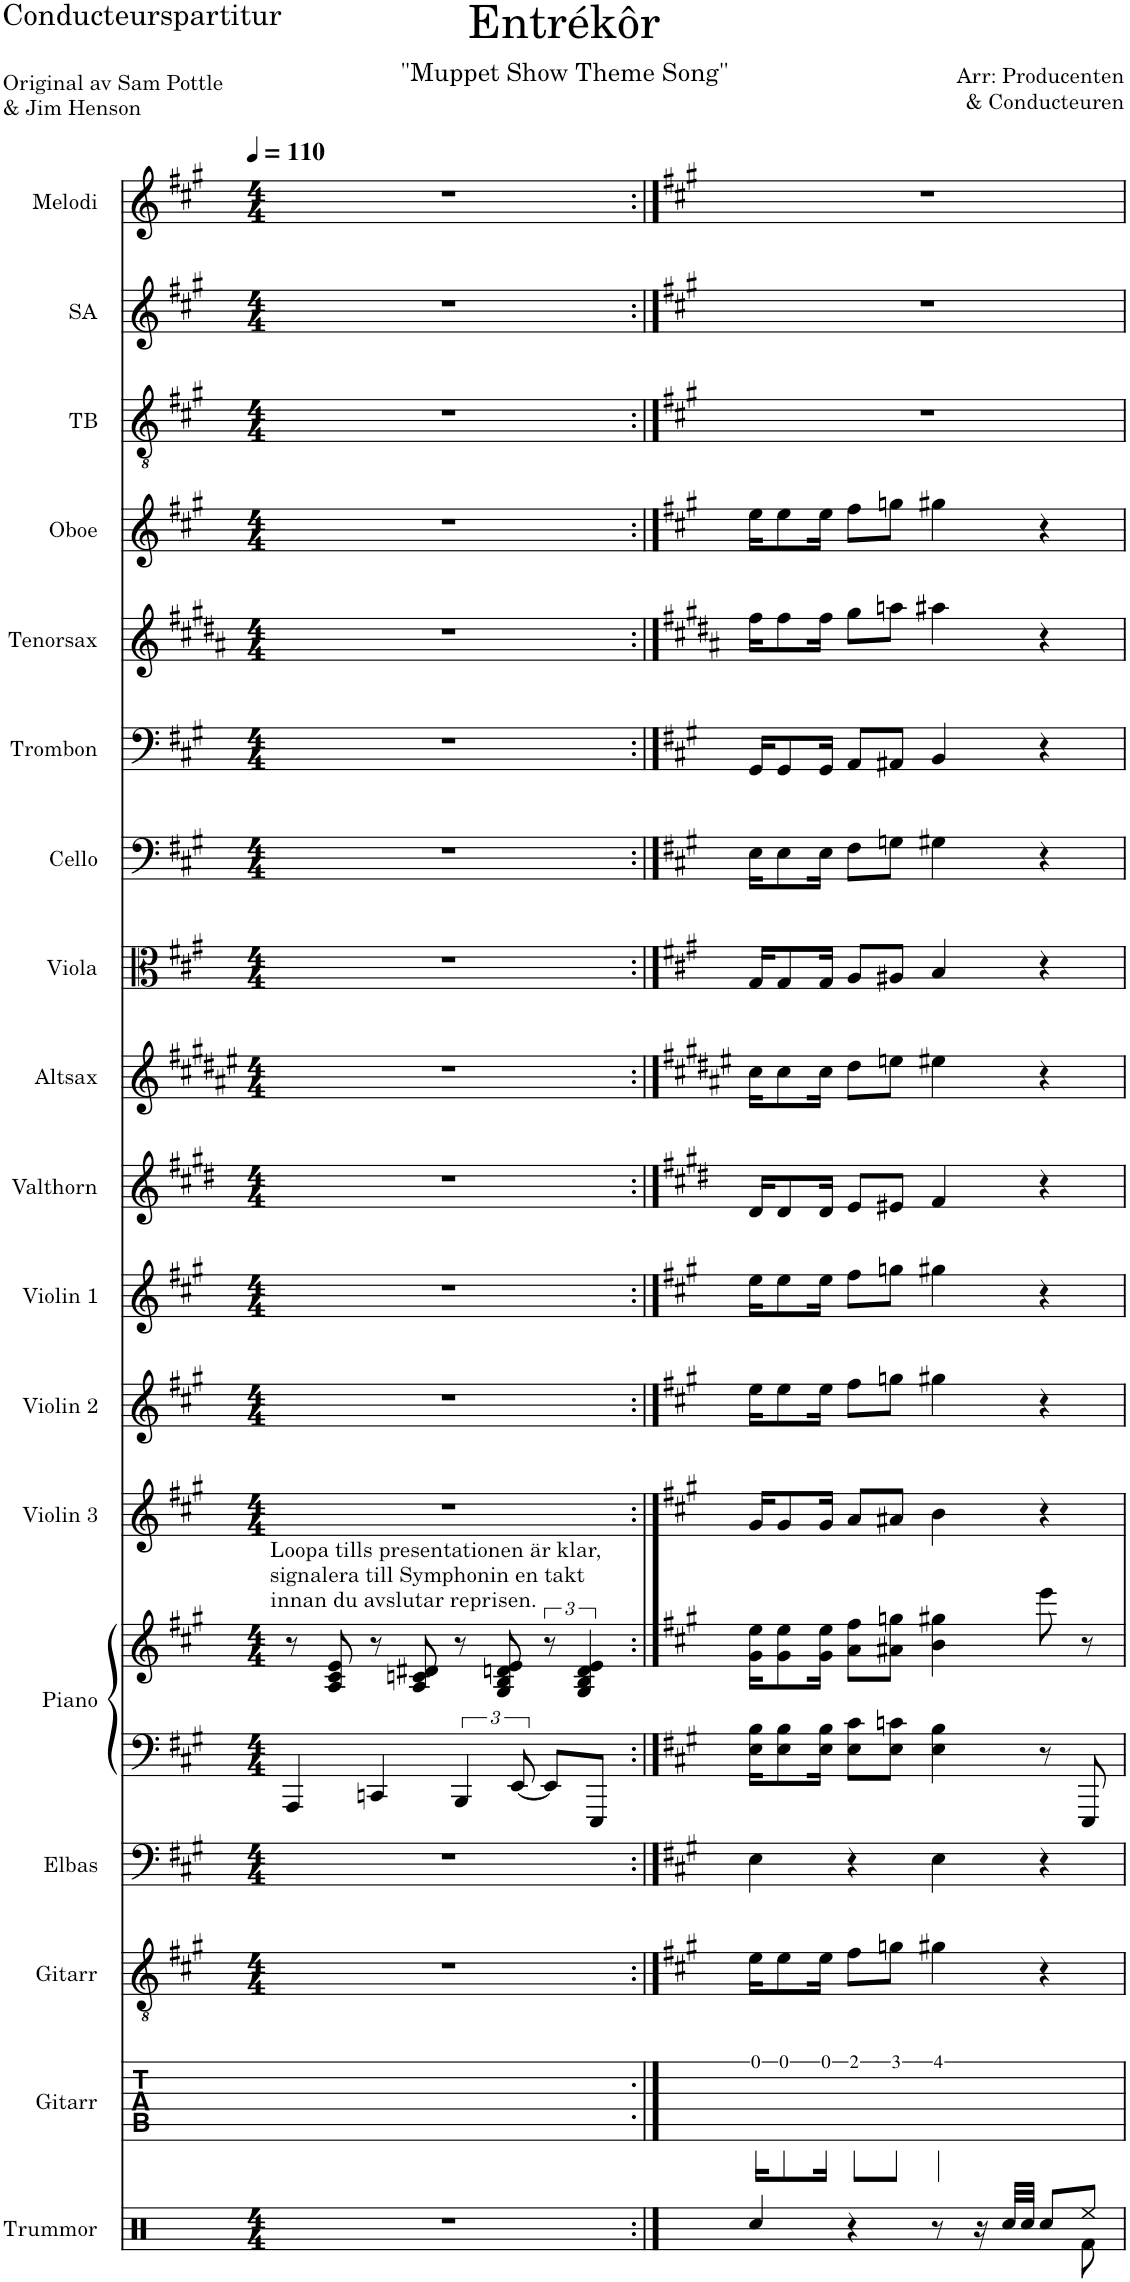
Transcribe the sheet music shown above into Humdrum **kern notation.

**kern	**kern	**kern	**kern	**kern	**kern	**kern	**kern	**kern	**kern	**kern	**kern	**kern	**kern	**kern	**kern	**kern	**kern	**kern
*part18	*part17	*part16	*part15	*part14	*part14	*part13	*part12	*part11	*part10	*part9	*part8	*part7	*part6	*part5	*part4	*part3	*part2	*part1
*staff19	*staff18	*staff17	*staff16	*staff15	*staff14	*staff13	*staff12	*staff11	*staff10	*staff9	*staff8	*staff7	*staff6	*staff5	*staff4	*staff3	*staff2	*staff1
*I"Trummor	*I"Gitarr	*I"Gitarr	*I"Elbas	*I"Piano	*	*I"Violin 3	*I"Violin 2	*I"Violin 1	*I"Valthorn	*I"Altsax	*I"Viola	*I"Cello	*I"Trombon	*I"Tenorsax	*I"Oboe	*I"TB	*I"SA	*I"Melodi
*I'Tr.	*I'Gtr.	*I'Gtr.	*I'Elb.	*I'Pno.	*	*I'V3	*I'V2	*I'V1	*	*I'A. Sax.	*I'Vla.	*I'Cel.	*I'Tbn.	*I'T. Sax.	*I'Ob.	*I'TB	*I'SA	*I'M.
*	*stria6	*	*	*	*	*	*	*	*	*	*	*	*	*	*	*	*	*
*clefX	*	*clefGv2	*clefF4	*clefF4	*clefG2	*clefG2	*clefG2	*clefG2	*clefG2	*clefG2	*clefC3	*clefF4	*clefF4	*clefG2	*clefG2	*clefGv2	*clefG2	*clefG2
*	*	*	*Trd7c12	*	*	*	*	*	*Trd4c7	*Trd5c9	*	*	*	*Trd8c14	*	*	*	*
*k[]	*k[f#c#g#]	*k[f#c#g#]	*k[f#c#g#]	*k[f#c#g#]	*k[f#c#g#]	*k[f#c#g#]	*k[f#c#g#]	*k[f#c#g#]	*k[f#c#g#d#]	*k[f#c#g#d#a#e#]	*k[f#c#g#]	*k[f#c#g#]	*k[f#c#g#]	*k[f#c#g#d#a#]	*k[f#c#g#]	*k[f#c#g#]	*k[f#c#g#]	*k[f#c#g#]
*M4/4	*M4/4	*M4/4	*M4/4	*M4/4	*M4/4	*M4/4	*M4/4	*M4/4	*M4/4	*M4/4	*M4/4	*M4/4	*M4/4	*M4/4	*M4/4	*M4/4	*M4/4	*M4/4
*MM110	*MM110	*MM110	*MM110	*MM110	*MM110	*MM110	*MM110	*MM110	*MM110	*MM110	*MM110	*MM110	*MM110	*MM110	*MM110	*MM110	*MM110	*MM110
=1	=1	=1	=1	=1	=1	=1	=1	=1	=1	=1	=1	=1	=1	=1	=1	=1	=1	=1
!	!	!	!	!	!LO:TX:a:t=Loopa tills presentationen är klar,	!	!	!	!	!	!	!	!	!	!	!	!	!
!	!	!	!	!	!LO:TX:a:t=signalera till Symphonin en takt	!	!	!	!	!	!	!	!	!	!	!	!	!
!	!	!	!	!	!LO:TX:a:t=innan du avslutar reprisen.	!	!	!	!	!	!	!	!	!	!	!	!	!
1r	1r	1r	1r	4AAA/	8r	1r	1r	1r	1r	1r	1r	1r	1r	1r	1r	1r	1r	1r
.	.	.	.	.	8A/ 8c#/ 8e/	.	.	.	.	.	.	.	.	.	.	.	.	.
.	.	.	.	4CCn/	8r	.	.	.	.	.	.	.	.	.	.	.	.	.
.	.	.	.	.	8A/ 8cn/ 8d#X/	.	.	.	.	.	.	.	.	.	.	.	.	.
.	.	.	.	6BBB/	8r	.	.	.	.	.	.	.	.	.	.	.	.	.
.	.	.	.	.	8G#/ 8B/ 8dn/ 8e/	.	.	.	.	.	.	.	.	.	.	.	.	.
.	.	.	.	[12EE/	.	.	.	.	.	.	.	.	.	.	.	.	.	.
.	.	.	.	8EE/L]	12r	.	.	.	.	.	.	.	.	.	.	.	.	.
.	.	.	.	.	6G#/ 6B/ 6d/ 6e/	.	.	.	.	.	.	.	.	.	.	.	.	.
.	.	.	.	8EEE/J	.	.	.	.	.	.	.	.	.	.	.	.	.	.
=2:|!	=2:|!	=2:|!	=2:|!	=2:|!	=2:|!	=2:|!	=2:|!	=2:|!	=2:|!	=2:|!	=2:|!	=2:|!	=2:|!	=2:|!	=2:|!	=2:|!	=2:|!	=2:|!
*	*k[f#c#g#]	*k[f#c#g#]	*k[f#c#g#]	*k[f#c#g#]	*k[f#c#g#]	*k[f#c#g#]	*k[f#c#g#]	*k[f#c#g#]	*k[f#c#g#d#]	*k[f#c#g#d#a#e#]	*k[f#c#g#]	*k[f#c#g#]	*k[f#c#g#]	*k[f#c#g#d#a#]	*k[f#c#g#]	*k[f#c#g#]	*k[f#c#g#]	*k[f#c#g#]
*^	*	*	*	*	*	*	*	*	*	*	*	*	*	*	*	*	*	*
4Rcc/	2..ryy	16e\KL	16e\KL	4E\	16E\ 16B\KL	16g#\ 16ee\KL	16g#/KL	16ee\KL	16ee\KL	16d#/KL	16cc#\KL	16G#/KL	16E\KL	16GG#/KL	16ff#\KL	16ee\KL	1r	1r	1r
.	.	8e\	8e\	.	8E\ 8B\	8g#\ 8ee\	8g#/	8ee\	8ee\	8d#/	8cc#\	8G#/	8E\	8GG#/	8ff#\	8ee\	.	.	.
.	.	16e\Jk	16e\Jk	.	16E\ 16B\Jk	16g#\ 16ee\Jk	16g#/Jk	16ee\Jk	16ee\Jk	16d#/Jk	16cc#\Jk	16G#/Jk	16E\Jk	16GG#/Jk	16ff#\Jk	16ee\Jk	.	.	.
4r	.	8f#\L	8f#\L	4r	8E\ 8c#\L	8a\ 8ff#\L	8a/L	8ff#\L	8ff#\L	8e/L	8dd#\L	8A/L	8F#\L	8AA/L	8gg#\L	8ff#\L	.	.	.
.	.	8gn\J	8gn\J	.	8E\ 8cn\J	8a#X\ 8ggn\J	8a#X/J	8ggn\J	8ggn\J	8e#X/J	8een\J	8A#X/J	8Gn\J	8AA#X/J	8aan\J	8ggn\J	.	.	.
8r	.	4g#X\	4g#X\	4E\	4E\ 4B\	4b\ 4gg#X\	4b\	4gg#X\	4gg#X\	4f#/	4ee#X\	4B/	4G#X\	4BB/	4aa#X\	4gg#X\	.	.	.
16r	.	.	.	.	.	.	.	.	.	.	.	.	.	.	.	.	.	.	.
32Rcc/LLL	.	.	.	.	.	.	.	.	.	.	.	.	.	.	.	.	.	.	.
32Rcc/JJJ	.	.	.	.	.	.	.	.	.	.	.	.	.	.	.	.	.	.	.
8Rcc/L	.	4r	4r	4r	8r	8eee\	4r	4r	4r	4r	4r	4r	4r	4r	4r	4r	.	.	.
8Ree/J	8Rf\	.	.	.	8EEE/	8r	.	.	.	.	.	.	.	.	.	.	.	.	.
*v	*v	*	*	*	*	*	*	*	*	*	*	*	*	*	*	*	*	*	*
=	=	=	=	=	=	=	=	=	=	=	=	=	=	=	=	=	=	=
*-	*-	*-	*-	*-	*-	*-	*-	*-	*-	*-	*-	*-	*-	*-	*-	*-	*-	*-
